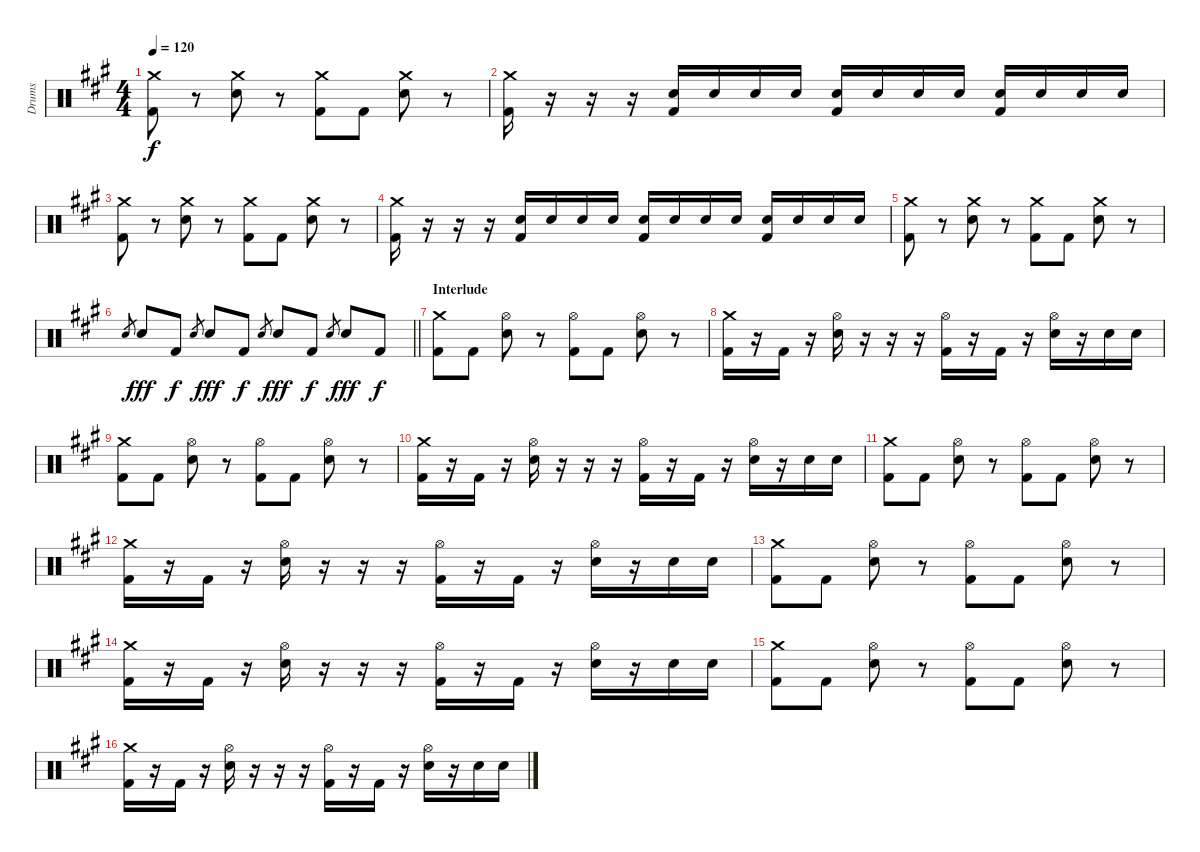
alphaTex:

\track ("Drums" "Drums") {instrument percussion}
\staff {score}
\articulation defaults
\ts (4 4)
\tempo 120
\clef neutral
\ks a
("Crash medium (hit)" "Kick (hit) 2").8{dy f} r.8 ("Crash medium (hit)" "Electric Snare (hit)").8 r.8 ("Crash medium (hit)" "Kick (hit) 2").8 "Kick (hit) 2".8 ("Crash medium (hit)" "Electric Snare (hit)").8 r.8 |
("Crash medium (hit)" "Kick (hit) 2").16 r.16 r.16 r.16 ("Electric Snare (hit)" "Kick (hit) 2").16 "Electric Snare (hit)".16 "Electric Snare (hit)".16 "Electric Snare (hit)".16 ("Electric Snare (hit)" "Kick (hit) 2").16 "Electric Snare (hit)".16 "Electric Snare (hit)".16 "Electric Snare (hit)".16 ("Electric Snare (hit)" "Kick (hit) 2").16 "Electric Snare (hit)".16 "Electric Snare (hit)".16 "Electric Snare (hit)".16 |
("Crash medium (hit)" "Kick (hit) 2").8 r.8 ("Crash medium (hit)" "Electric Snare (hit)").8 r.8 ("Crash medium (hit)" "Kick (hit) 2").8 "Kick (hit) 2".8 ("Crash medium (hit)" "Electric Snare (hit)").8 r.8 |
("Crash medium (hit)" "Kick (hit) 2").16 r.16 r.16 r.16 ("Electric Snare (hit)" "Kick (hit) 2").16 "Electric Snare (hit)".16 "Electric Snare (hit)".16 "Electric Snare (hit)".16 ("Electric Snare (hit)" "Kick (hit) 2").16 "Electric Snare (hit)".16 "Electric Snare (hit)".16 "Electric Snare (hit)".16 ("Electric Snare (hit)" "Kick (hit) 2").16 "Electric Snare (hit)".16 "Electric Snare (hit)".16 "Electric Snare (hit)".16 |
("Crash medium (hit)" "Kick (hit) 2").8 r.8 ("Crash medium (hit)" "Electric Snare (hit)").8 r.8 ("Crash medium (hit)" "Kick (hit) 2").8 "Kick (hit) 2".8 ("Crash medium (hit)" "Electric Snare (hit)").8 r.8 |
\barLineRight lightlight "Electric Snare (hit)".8{gr} "Electric Snare (hit)".8{dy fff} "Kick (hit) 2".8{dy f} "Electric Snare (hit)".8{gr} "Electric Snare (hit)".8{dy fff} "Kick (hit) 2".8{dy f} "Electric Snare (hit)".8{gr} "Electric Snare (hit)".8{dy fff} "Kick (hit) 2".8{dy f} "Electric Snare (hit)".8{gr} "Electric Snare (hit)".8{dy fff} "Kick (hit) 2".8{dy f}
|
\section ("" "Interlude")
("Crash medium (hit)" "Kick (hit) 2").8 "Kick (hit) 2".8 ("Hi-Hat (open)" "Electric Snare (hit)").8 r.8 ("Hi-Hat (open)" "Kick (hit) 2").8 "Kick (hit) 2".8 ("Hi-Hat (open)" "Electric Snare (hit)").8 r.8 |
("Crash medium (hit)" "Kick (hit) 2").16 r.16 "Kick (hit) 2".16 r.16 ("Hi-Hat (open)" "Electric Snare (hit)").16 r.16 r.16 r.16 ("Hi-Hat (open)" "Kick (hit) 2").16 r.16 "Kick (hit) 2".16 r.16 ("Hi-Hat (open)" "Electric Snare (hit)").16 r.16 "Electric Snare (hit)".16 "Electric Snare (hit)".16 |
("Crash medium (hit)" "Kick (hit) 2").8 "Kick (hit) 2".8 ("Hi-Hat (open)" "Electric Snare (hit)").8 r.8 ("Hi-Hat (open)" "Kick (hit) 2").8 "Kick (hit) 2".8 ("Hi-Hat (open)" "Electric Snare (hit)").8 r.8 |
("Crash medium (hit)" "Kick (hit) 2").16 r.16 "Kick (hit) 2".16 r.16 ("Hi-Hat (open)" "Electric Snare (hit)").16 r.16 r.16 r.16 ("Hi-Hat (open)" "Kick (hit) 2").16 r.16 "Kick (hit) 2".16 r.16 ("Hi-Hat (open)" "Electric Snare (hit)").16 r.16 "Electric Snare (hit)".16 "Electric Snare (hit)".16 |
("Crash medium (hit)" "Kick (hit) 2").8 "Kick (hit) 2".8 ("Hi-Hat (open)" "Electric Snare (hit)").8 r.8 ("Hi-Hat (open)" "Kick (hit) 2").8 "Kick (hit) 2".8 ("Hi-Hat (open)" "Electric Snare (hit)").8 r.8 |
("Crash medium (hit)" "Kick (hit) 2").16 r.16 "Kick (hit) 2".16 r.16 ("Hi-Hat (open)" "Electric Snare (hit)").16 r.16 r.16 r.16 ("Hi-Hat (open)" "Kick (hit) 2").16 r.16 "Kick (hit) 2".16 r.16 ("Hi-Hat (open)" "Electric Snare (hit)").16 r.16 "Electric Snare (hit)".16 "Electric Snare (hit)".16 |
("Crash medium (hit)" "Kick (hit) 2").8 "Kick (hit) 2".8 ("Hi-Hat (open)" "Electric Snare (hit)").8 r.8 ("Hi-Hat (open)" "Kick (hit) 2").8 "Kick (hit) 2".8 ("Hi-Hat (open)" "Electric Snare (hit)").8 r.8 |
("Crash medium (hit)" "Kick (hit) 2").16 r.16 "Kick (hit) 2".16 r.16 ("Hi-Hat (open)" "Electric Snare (hit)").16 r.16 r.16 r.16 ("Hi-Hat (open)" "Kick (hit) 2").16 r.16 "Kick (hit) 2".16 r.16 ("Hi-Hat (open)" "Electric Snare (hit)").16 r.16 "Electric Snare (hit)".16 "Electric Snare (hit)".16 |
("Crash medium (hit)" "Kick (hit) 2").8 "Kick (hit) 2".8 ("Hi-Hat (open)" "Electric Snare (hit)").8 r.8 ("Hi-Hat (open)" "Kick (hit) 2").8 "Kick (hit) 2".8 ("Hi-Hat (open)" "Electric Snare (hit)").8 r.8 |
("Crash medium (hit)" "Kick (hit) 2").16 r.16 "Kick (hit) 2".16 r.16 ("Hi-Hat (open)" "Electric Snare (hit)").16 r.16 r.16 r.16 ("Hi-Hat (open)" "Kick (hit) 2").16 r.16 "Kick (hit) 2".16 r.16 ("Hi-Hat (open)" "Electric Snare (hit)").16 r.16 "Electric Snare (hit)".16 "Electric Snare (hit)".16
